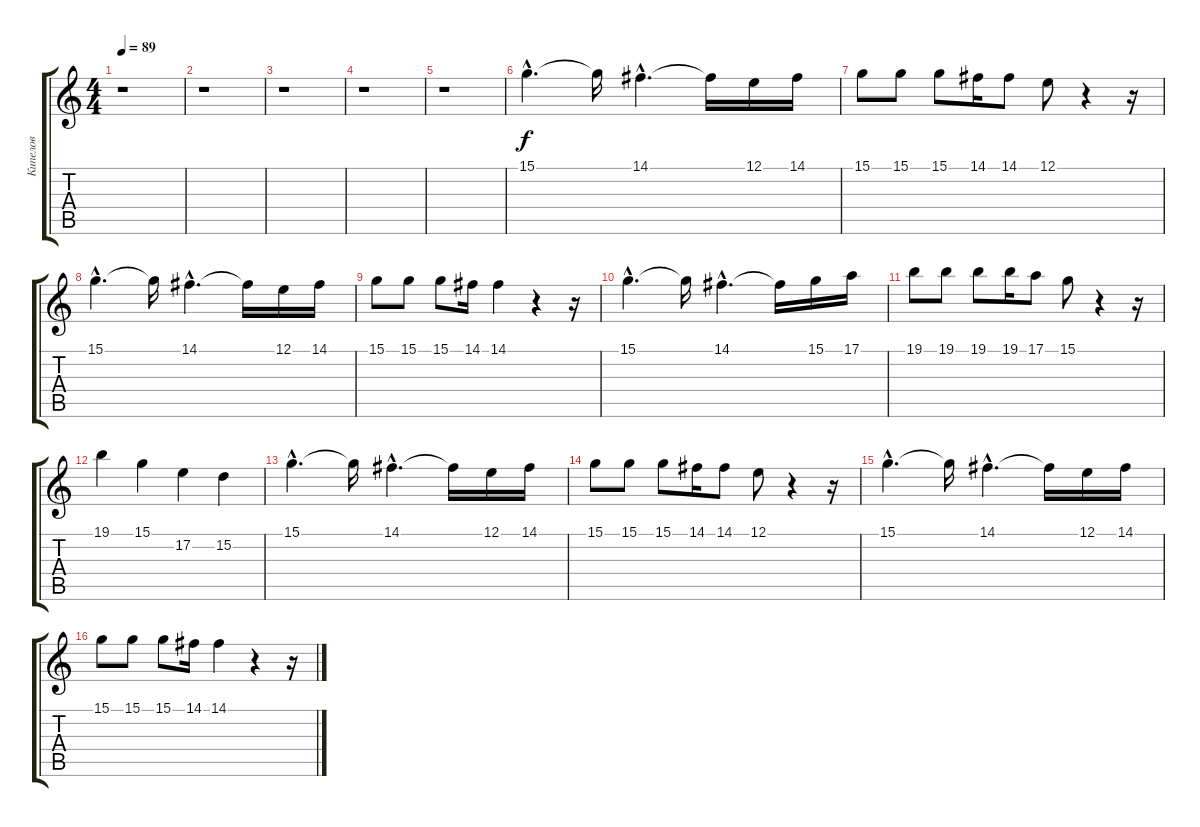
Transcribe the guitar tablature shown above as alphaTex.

\track ("Кипелов" "Кипелов") {instrument violin}
\staff {score tabs}
\tuning (E4 B3 G3 D3 A2 E2) {hide}
\ts (4 4)
\tempo 89
\clef g2
\ks c
r.1{dy f} |
r.1 |
r.1 |
r.1 |
r.1 |
15.1{hac}.4{d} 15.1{t}.16 14.1{hac}.4{d} 14.1{t}.16 12.1.16 14.1.16 |
15.1.8 15.1.8 15.1.8 14.1.16 14.1.8 12.1.8 r.4 r.16 |
15.1{hac}.4{d} 15.1{t}.16 14.1{hac}.4{d} 14.1{t}.16 12.1.16 14.1.16 |
15.1.8 15.1.8 15.1.8 14.1.16 14.1.4 r.4 r.16 |
15.1{hac}.4{d} 15.1{t}.16 14.1{hac}.4{d} 14.1{t}.16 15.1.16 17.1.16 |
19.1.8 19.1.8 19.1.8 19.1.16 17.1.8 15.1.8 r.4 r.16 |
19.1.4 15.1.4 17.2.4 15.2.4 |
15.1{hac}.4{d} 15.1{t}.16 14.1{hac}.4{d} 14.1{t}.16 12.1.16 14.1.16 |
15.1.8 15.1.8 15.1.8 14.1.16 14.1.8 12.1.8 r.4 r.16 |
15.1{hac}.4{d} 15.1{t}.16 14.1{hac}.4{d} 14.1{t}.16 12.1.16 14.1.16 |
15.1.8 15.1.8 15.1.8 14.1.16 14.1.4 r.4 r.16
